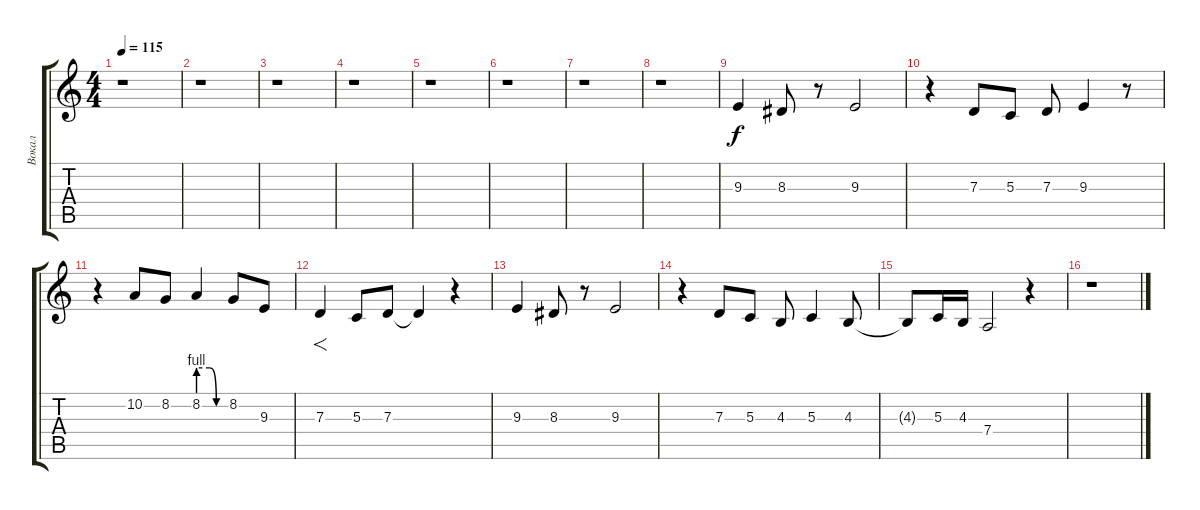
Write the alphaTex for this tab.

\track ("Вокал" "Вокал") {instrument oboe}
\staff {score tabs}
\tuning (E4 B3 G3 D3 A2 E2) {hide}
\ts (4 4)
\tempo 115
\clef g2
\ks c
r.1{dy f instrument oboe} |
r.1 |
r.1 |
r.1 |
r.1 |
r.1 |
r.1 |
r.1 |
9.3.4 8.3.8 r.8 9.3.2 |
r.4 7.3.8 5.3.8 7.3.8 9.3.4 r.8 |
r.4 10.2.8 8.2.8 8.2{be (custom 0 4 25 4 40 0 60 0)}.4 8.2.8 9.3.8 |
7.3.4{f} 5.3.8 7.3.8 7.3{t}.4 r.4 |
9.3.4 8.3.8 r.8 9.3.2 |
r.4 7.3.8 5.3.8 4.3.8 5.3.4 4.3.8 |
4.3{t}.8 5.3.16 4.3.16 7.4.2 r.4 |
r.1
